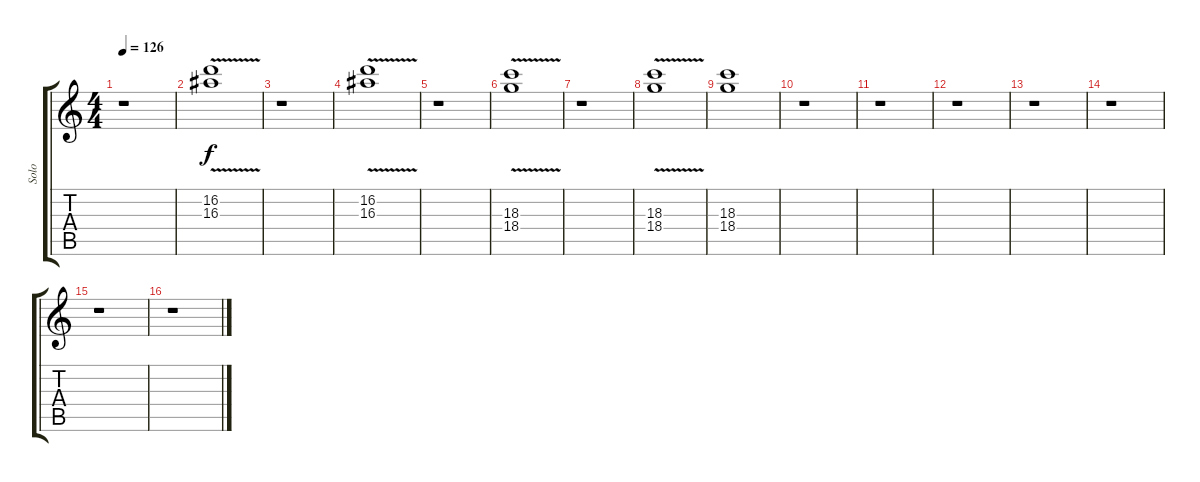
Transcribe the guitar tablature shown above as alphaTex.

\track ("Solo" "Solo") {instrument overdrivenguitar}
\staff {score tabs}
\tuning (Eb4 Bb3 Gb3 Db3 Ab2 Eb2) {hide}
\ts (4 4)
\tempo 126
\clef g2
\ks c
r.1{dy f} |
(16.2{v} 16.3{v}).1 |
r.1 |
(16.2{v} 16.3{v}).1 |
r.1 |
(18.3{v} 18.4{v}).1 |
r.1 |
(18.3{v} 18.4{v}).1 |
(18.3 18.4).1 |
r.1 |
r.1 |
r.1 |
r.1 |
r.1 |
r.1 |
r.1
